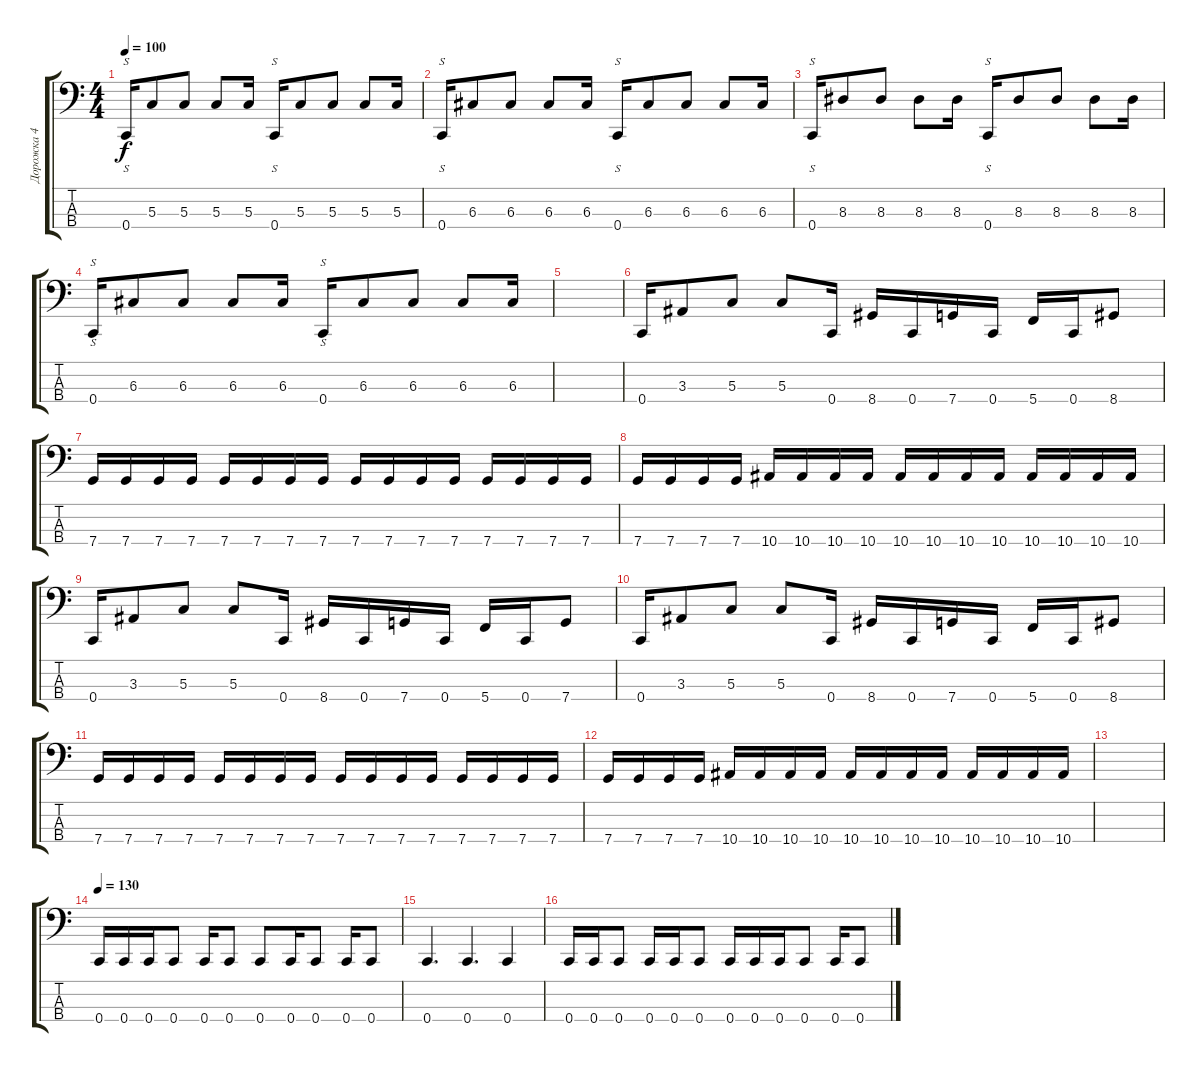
\track ("Дорожка 4" "Дорожка 4") {instrument electricbassfinger}
\staff {score tabs}
\tuning (F2 C2 G1 C1) {hide}
\ts (4 4)
\tempo 100
\clef f4
\ks c
0.4.16{s dy f} 5.3.8 5.3.8 5.3.8 5.3.16 0.4.16{s} 5.3.8 5.3.8 5.3.8 5.3.16 |
0.4.16{s} 6.3.8 6.3.8 6.3.8 6.3.16 0.4.16{s} 6.3.8 6.3.8 6.3.8 6.3.16 |
0.4.16{s} 8.3.8 8.3.8 8.3.8 8.3.16 0.4.16{s} 8.3.8 8.3.8 8.3.8 8.3.16 |
0.4.16{s} 6.3.8 6.3.8 6.3.8 6.3.16 0.4.16{s} 6.3.8 6.3.8 6.3.8 6.3.16 |
|
0.4.16 3.3.8 5.3.8 5.3.8 0.4.16 8.4.16 0.4.16 7.4.16 0.4.16 5.4.16 0.4.16 8.4.8 |
7.4.16 7.4.16 7.4.16 7.4.16 7.4.16 7.4.16 7.4.16 7.4.16 7.4.16 7.4.16 7.4.16 7.4.16 7.4.16 7.4.16 7.4.16 7.4.16 |
7.4.16 7.4.16 7.4.16 7.4.16 10.4.16 10.4.16 10.4.16 10.4.16 10.4.16 10.4.16 10.4.16 10.4.16 10.4.16 10.4.16 10.4.16 10.4.16 |
0.4.16 3.3.8 5.3.8 5.3.8 0.4.16 8.4.16 0.4.16 7.4.16 0.4.16 5.4.16 0.4.16 7.4.8 |
0.4.16 3.3.8 5.3.8 5.3.8 0.4.16 8.4.16 0.4.16 7.4.16 0.4.16 5.4.16 0.4.16 8.4.8 |
7.4.16 7.4.16 7.4.16 7.4.16 7.4.16 7.4.16 7.4.16 7.4.16 7.4.16 7.4.16 7.4.16 7.4.16 7.4.16 7.4.16 7.4.16 7.4.16 |
7.4.16 7.4.16 7.4.16 7.4.16 10.4.16 10.4.16 10.4.16 10.4.16 10.4.16 10.4.16 10.4.16 10.4.16 10.4.16 10.4.16 10.4.16 10.4.16 |
|
\tempo 130
0.4.16 0.4.16 0.4.16 0.4.8 0.4.16 0.4.8 0.4.8 0.4.16 0.4.8 0.4.16 0.4.8 |
0.4.4{d} 0.4.4{d} 0.4.4 |
0.4.16 0.4.16 0.4.8 0.4.16 0.4.16 0.4.8 0.4.16 0.4.16 0.4.16 0.4.8 0.4.16 0.4.8
